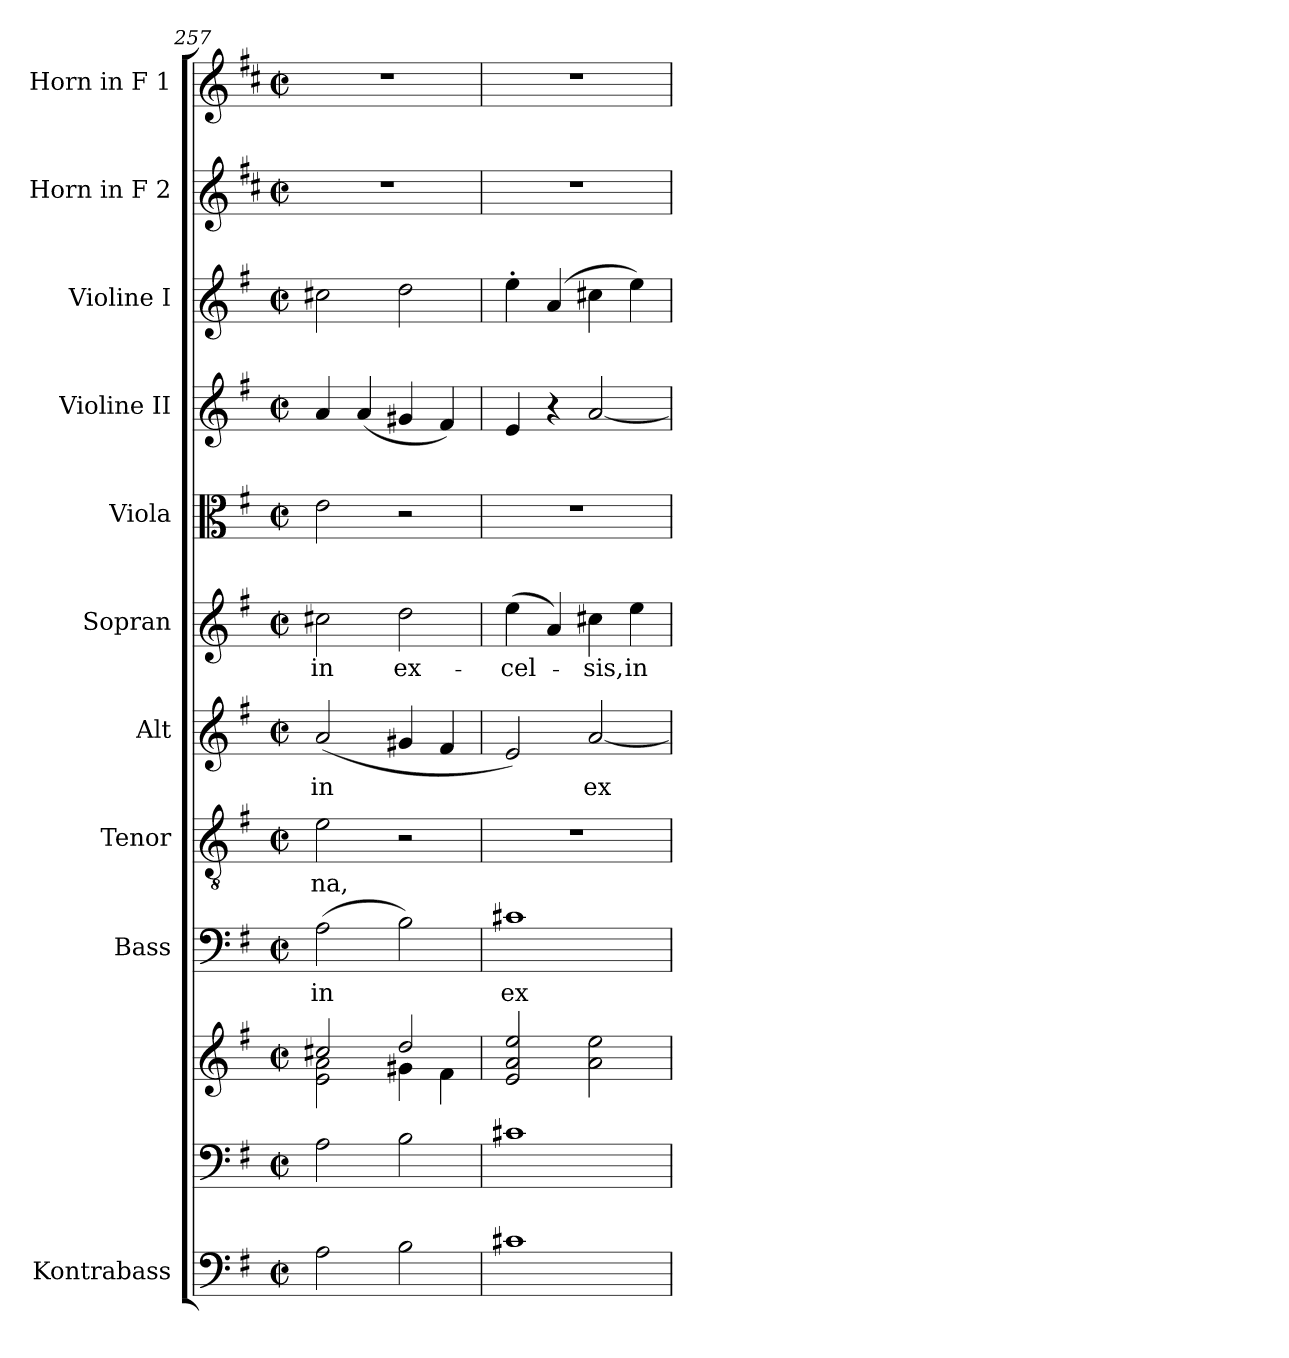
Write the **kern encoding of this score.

**kern	**kern	**kern	**kern	**text	**kern	**text	**kern	**text	**kern	**text	**kern	**kern	**kern	**kern	**kern
*part11	*part10	*part10	*part9	*part9	*part8	*part8	*part7	*part7	*part6	*part6	*part5	*part4	*part3	*part2	*part1
*staff12	*staff11	*staff10	*staff9	*staff9	*staff8	*staff8	*staff7	*staff7	*staff6	*staff6	*staff5	*staff4	*staff3	*staff2	*staff1
*I"Kontrabass	*	*	*I"Bass	*	*I"Tenor	*	*I"Alt	*	*I"Sopran	*	*I"Viola	*I"Violine II	*I"Violine I	*I"Horn in F 2	*I"Horn in F 1
*I'Kb.	*	*	*I'B.	*	*I'T.	*	*I'A.	*	*I'S.	*	*I'Vla.	*I'Vl. II	*I'Vl. I	*	*
*clefF4	*clefF4	*clefG2	*clefF4	*	*clefGv2	*	*clefG2	*	*clefG2	*	*clefC3	*clefG2	*clefG2	*clefG2	*clefG2
*ITrd7c12	*	*	*	*	*	*	*	*	*	*	*	*	*	*ITrd4c7	*ITrd4c7
*k[f#]	*k[f#]	*k[f#]	*k[f#]	*	*k[f#]	*	*k[f#]	*	*k[f#]	*	*k[f#]	*k[f#]	*k[f#]	*k[f#]	*k[f#]
*G:	*G:	*G:	*G:	*	*G:	*	*G:	*	*G:	*	*G:	*G:	*G:	*G:	*G:
*M2/2	*M2/2	*M2/2	*M2/2	*	*M2/2	*	*M2/2	*	*M2/2	*	*M2/2	*M2/2	*M2/2	*M2/2	*M2/2
*met(c|)	*met(c|)	*met(c|)	*met(c|)	*	*met(c|)	*	*met(c|)	*	*met(c|)	*	*met(c|)	*met(c|)	*met(c|)	*met(c|)	*met(c|)
=257	=257	=257	=257	=257	=257	=257	=257	=257	=257	=257	=257	=257	=257	=257	=257
*	*	*^	*	*	*	*	*	*	*	*	*	*	*	*	*
!	!	!	!	!	!LO:LY:b	!	!LO:LY:b	!	!LO:LY:b	!	!LO:LY:b	!	!	!	!	!
2AA\	2A\	2cc#X/	2e\ 2a\	(>2A\	in	2e\	-na,	(<2a/	in	2cc#X\	in	2e\	4a/	2cc#X\	1r	1r
.	.	.	.	.	.	.	.	.	.	.	.	.	(<4a/	.	.	.
!	!	!	!	!	!	!	!	!	!	!	!LO:LY:b	!	!	!	!	!
2BB\	2B\	2dd/	4g#X\	2B\)	.	2r	.	4g#X/	.	2dd\	ex-	2r	4g#X/	2dd\	.	.
.	.	.	4f#\	.	.	.	.	4f#/	.	.	.	.	4f#/)	.	.	.
=258	=258	=258	=258	=258	=258	=258	=258	=258	=258	=258	=258	=258	=258	=258	=258	=258
!	!	!	!	!	!LO:LY:b	!	!	!	!	!	!LO:LY:b	!	!	!	!	!
*	*	*v	*v	*	*	*	*	*	*	*	*	*	*	*	*	*
1C#X	1c#X	2e/ 2a/ 2ee/	1c#X	ex-	1r	.	2e/)	.	(>4ee\	-cel-	1r	4e/	4ee'>\	1r	1r
.	.	.	.	.	.	.	.	.	4a/)	.	.	4r	(4a/	.	.
!	!	!	!	!	!	!	!	!LO:LY:b	!	!LO:LY:b	!	!	!	!	!
.	.	2a\ 2ee\	.	.	.	.	[2a/	ex-	4cc#X\	-sis,	.	[2a/	4cc#X\	.	.
!	!	!	!	!	!	!	!	!	!	!LO:LY:b	!	!	!	!	!
.	.	.	.	.	.	.	.	.	4ee\	in	.	.	4ee\)	.	.
=	=	=	=	=	=	=	=	=	=	=	=	=	=	=	=
*-	*-	*-	*-	*-	*-	*-	*-	*-	*-	*-	*-	*-	*-	*-	*-
